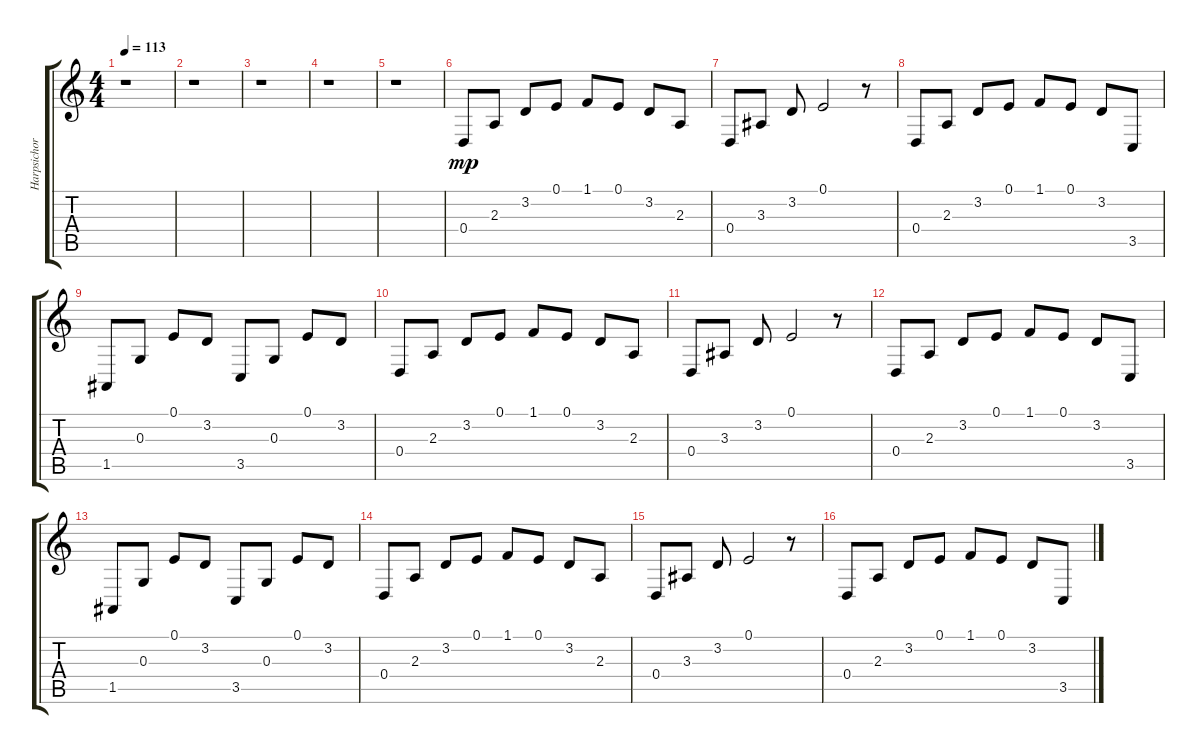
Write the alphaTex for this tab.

\track ("Harpsichord" "Harpsichor") {instrument harpsichord}
\staff {score tabs}
\tuning (E4 B3 G3 D3 A2 E2) {hide}
\ts (4 4)
\tempo 113
\clef g2
\ks c
r.1{dy mp instrument harpsichord} |
r.1 |
r.1 |
r.1 |
r.1 |
0.4.8 2.3.8 3.2.8 0.1.8 1.1.8 0.1.8 3.2.8 2.3.8 |
0.4.8 3.3.8 3.2.8 0.1.2 r.8 |
0.4.8 2.3.8 3.2.8 0.1.8 1.1.8 0.1.8 3.2.8 3.5.8 |
1.5.8 0.3.8 0.1.8 3.2.8 3.5.8 0.3.8 0.1.8 3.2.8 |
0.4.8 2.3.8 3.2.8 0.1.8 1.1.8 0.1.8 3.2.8 2.3.8 |
0.4.8 3.3.8 3.2.8 0.1.2 r.8 |
0.4.8 2.3.8 3.2.8 0.1.8 1.1.8 0.1.8 3.2.8 3.5.8 |
1.5.8 0.3.8 0.1.8 3.2.8 3.5.8 0.3.8 0.1.8 3.2.8 |
0.4.8 2.3.8 3.2.8 0.1.8 1.1.8 0.1.8 3.2.8 2.3.8 |
0.4.8 3.3.8 3.2.8 0.1.2 r.8 |
0.4.8 2.3.8 3.2.8 0.1.8 1.1.8 0.1.8 3.2.8 3.5.8
